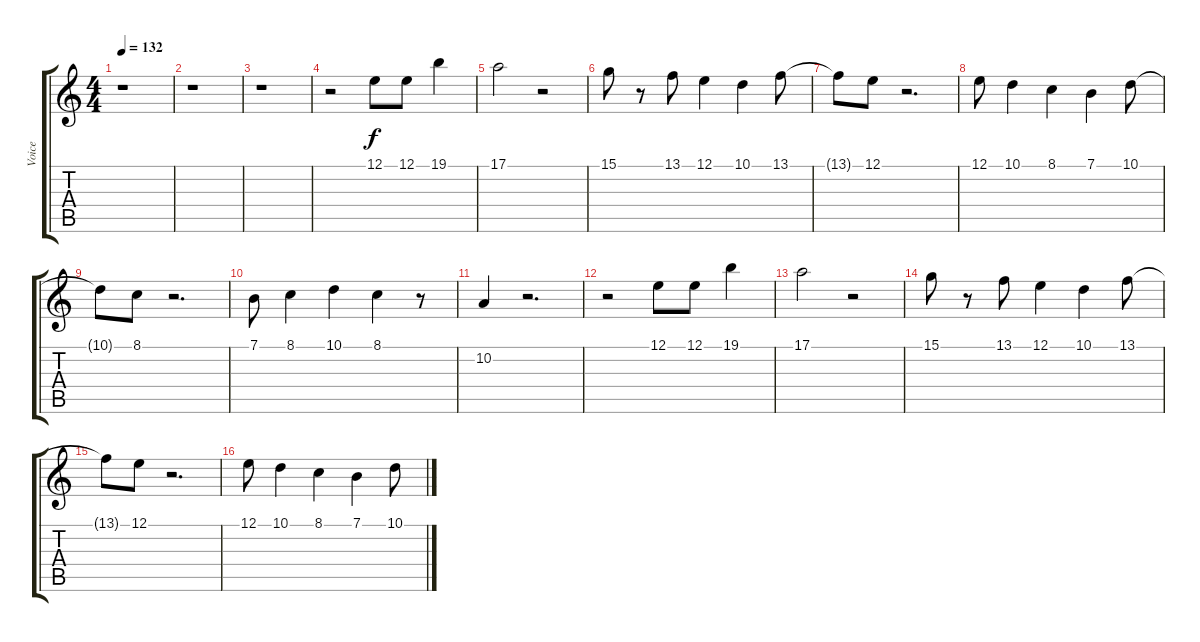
\track ("Voice" "Voice") {instrument acousticgrandpiano}
\staff {score tabs}
\tuning (E4 B3 G3 D3 A2 E2) {hide}
\ts (4 4)
\tempo 132
\clef g2
\ks c
r.1{dy f} |
r.1 |
r.1 |
r.2 12.1.8 12.1.8 19.1.4 |
17.1.2 r.2 |
15.1.8 r.8 13.1.8 12.1.4 10.1.4 13.1.8 |
13.1{t}.8 12.1.8 r.2{d} |
12.1.8 10.1.4 8.1.4 7.1.4 10.1.8 |
10.1{t}.8 8.1.8 r.2{d} |
7.1.8 8.1.4 10.1.4 8.1.4 r.8 |
10.2.4 r.2{d} |
r.2 12.1.8 12.1.8 19.1.4 |
17.1.2 r.2 |
15.1.8 r.8 13.1.8 12.1.4 10.1.4 13.1.8 |
13.1{t}.8 12.1.8 r.2{d} |
12.1.8 10.1.4 8.1.4 7.1.4 10.1.8
